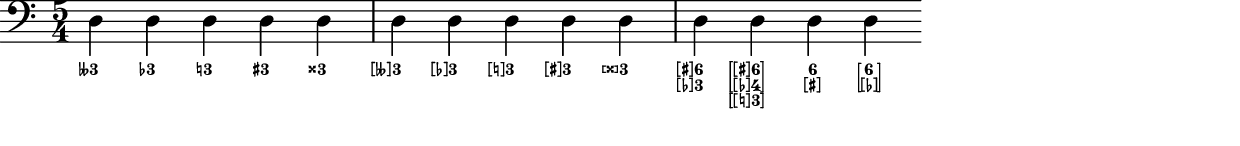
%% Generated by lilypond-book
%% Options: [exampleindent=10.16\mm,indent=0\mm,line-width=160\mm]
\include "lilypond-book-preamble.ly"


% ****************************************************************
% Start cut-&-pastable-section
% ****************************************************************

#(ly:set-option 'eps-box-padding 3.000000)



\paper {
  indent = 0\mm
  line-width = 160\mm
  % offset the left padding, also add 1mm as lilypond creates cropped
  % images with a little space on the right
  line-width = #(- line-width (* mm  3.000000) (* mm 1))
}

\layout {
  
}





% ****************************************************************
% ly snippet:
% ****************************************************************
\sourcefilename "/home/gub/NewGub/gub/target/linux-x86/src/lilypond-git.sv.gnu.org--lilypond.git-release-unstable/input/regression/figured-bass-alteration.ly"
\sourcefileline 0
\version "2.23.4"

\header {
  texidoc = "Bass figures can carry alterations, which may also be bracketed."
}

\layout {
  ragged-last = ##f
  indent = 0
}

<<
  \new Staff {
    \time 5/4
    \clef bass
    \repeat unfold 14 d4
  }
  \figures
  {
    % 1) Ordinary accidentals
    <3--> <3-> <3!> <3+> <3++>

    % 2) Bracketed accidentals
    <3[--]> <3[-]> <3[!]> <3[+]> <3[++]>

    % 3) Multi-number figures, figure _, combination with bass figure brackets
    % (Also, whitespace inside < > is ignored.)
    <6 [ + ]3[  - ] >
    <[6[+]
    4[-]]
    [3   [!]]>
    <6 _ [ + ] >
    <  [ 6 _ [ -   ]   ] >
  }
>>



% ****************************************************************
% end ly snippet
% ****************************************************************
